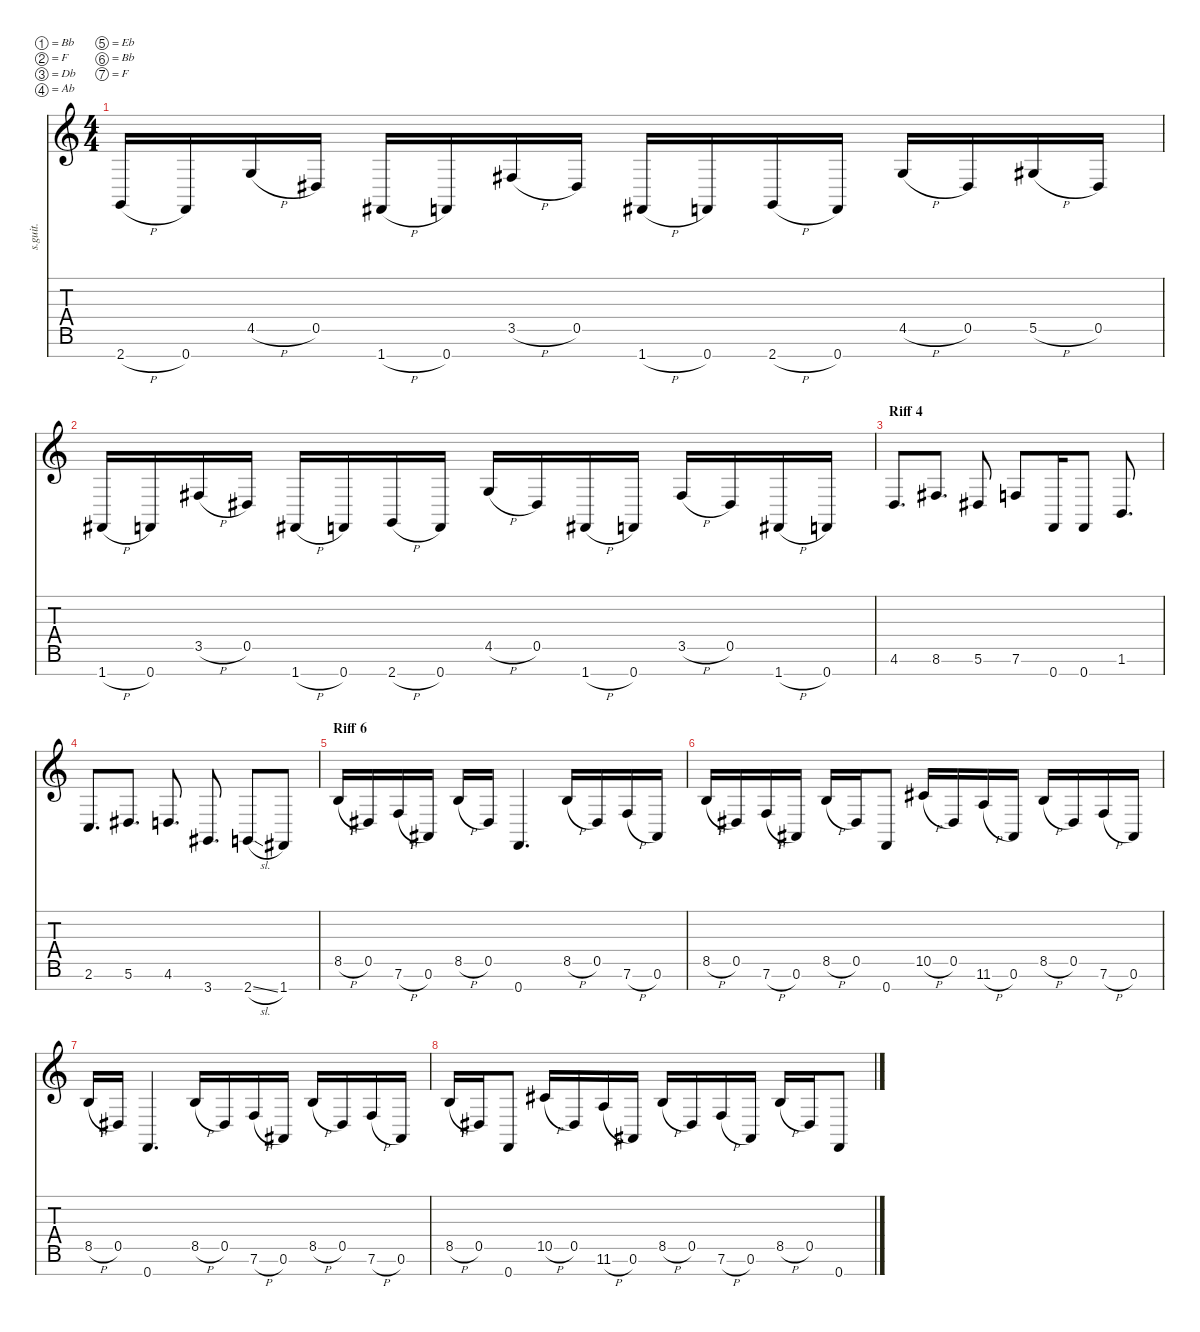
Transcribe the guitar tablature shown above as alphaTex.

\defaultSystemsLayout 4
\hideDynamics
\bracketExtendMode nobrackets
\track ("Rhythm" "s.guit.") {instrument distortionguitar}
\staff {score tabs}
\tuning (Bb3 F3 Db3 Ab2 Eb2 Bb1 F1)
\ts (4 4)
\tempo (133 hide)
\clef g2
\ks c
2.7{h}.16{lyrics (0 "") lyrics (1 "") lyrics (2 "") lyrics (3 "") lyrics (4 "") dy f} 0.7.16{lyrics (0 "") lyrics (1 "") lyrics (2 "") lyrics (3 "") lyrics (4 "")} 4.5{h}.16{lyrics (0 "") lyrics (1 "") lyrics (2 "") lyrics (3 "") lyrics (4 "")} 0.5{acc #}.16{lyrics (0 "") lyrics (1 "") lyrics (2 "") lyrics (3 "") lyrics (4 "")} 1.7{h acc #}.16{lyrics (0 "") lyrics (1 "") lyrics (2 "") lyrics (3 "") lyrics (4 "")} 0.7.16{lyrics (0 "") lyrics (1 "") lyrics (2 "") lyrics (3 "") lyrics (4 "")} 3.5{h acc #}.16{lyrics (0 "") lyrics (1 "") lyrics (2 "") lyrics (3 "") lyrics (4 "")} 0.5{acc #}.16{lyrics (0 "") lyrics (1 "") lyrics (2 "") lyrics (3 "") lyrics (4 "")} 1.7{h acc #}.16{lyrics (0 "") lyrics (1 "") lyrics (2 "") lyrics (3 "") lyrics (4 "")} 0.7.16{lyrics (0 "") lyrics (1 "") lyrics (2 "") lyrics (3 "") lyrics (4 "")} 2.7{h}.16{lyrics (0 "") lyrics (1 "") lyrics (2 "") lyrics (3 "") lyrics (4 "")} 0.7.16{lyrics (0 "") lyrics (1 "") lyrics (2 "") lyrics (3 "") lyrics (4 "")} 4.5{h}.16{lyrics (0 "") lyrics (1 "") lyrics (2 "") lyrics (3 "") lyrics (4 "")} 0.5{acc #}.16{lyrics (0 "") lyrics (1 "") lyrics (2 "") lyrics (3 "") lyrics (4 "")} 5.5{h acc #}.16{lyrics (0 "") lyrics (1 "") lyrics (2 "") lyrics (3 "") lyrics (4 "")} 0.5{acc #}.16{lyrics (0 "") lyrics (1 "") lyrics (2 "") lyrics (3 "") lyrics (4 "")} |
1.7{h acc #}.16{lyrics (0 "") lyrics (1 "") lyrics (2 "") lyrics (3 "") lyrics (4 "")} 0.7.16{lyrics (0 "") lyrics (1 "") lyrics (2 "") lyrics (3 "") lyrics (4 "")} 3.5{h acc #}.16{lyrics (0 "") lyrics (1 "") lyrics (2 "") lyrics (3 "") lyrics (4 "")} 0.5{acc #}.16{lyrics (0 "") lyrics (1 "") lyrics (2 "") lyrics (3 "") lyrics (4 "")} 1.7{h acc #}.16{lyrics (0 "") lyrics (1 "") lyrics (2 "") lyrics (3 "") lyrics (4 "")} 0.7.16{lyrics (0 "") lyrics (1 "") lyrics (2 "") lyrics (3 "") lyrics (4 "")} 2.7{h}.16{lyrics (0 "") lyrics (1 "") lyrics (2 "") lyrics (3 "") lyrics (4 "")} 0.7.16{lyrics (0 "") lyrics (1 "") lyrics (2 "") lyrics (3 "") lyrics (4 "")} 4.5{h}.16{lyrics (0 "") lyrics (1 "") lyrics (2 "") lyrics (3 "") lyrics (4 "")} 0.5{acc #}.16{lyrics (0 "") lyrics (1 "") lyrics (2 "") lyrics (3 "") lyrics (4 "")} 1.7{h acc #}.16{lyrics (0 "") lyrics (1 "") lyrics (2 "") lyrics (3 "") lyrics (4 "")} 0.7.16{lyrics (0 "") lyrics (1 "") lyrics (2 "") lyrics (3 "") lyrics (4 "")} 3.5{h acc #}.16{lyrics (0 "") lyrics (1 "") lyrics (2 "") lyrics (3 "") lyrics (4 "")} 0.5{acc #}.16{lyrics (0 "") lyrics (1 "") lyrics (2 "") lyrics (3 "") lyrics (4 "")} 1.7{h acc #}.16{lyrics (0 "") lyrics (1 "") lyrics (2 "") lyrics (3 "") lyrics (4 "")} 0.7.16{lyrics (0 "") lyrics (1 "") lyrics (2 "") lyrics (3 "") lyrics (4 "")} |
\section ("" "Riff 4")
4.6.8{d lyrics (0 "") lyrics (1 "") lyrics (2 "") lyrics (3 "") lyrics (4 "")} 8.6{acc #}.8{d lyrics (0 "") lyrics (1 "") lyrics (2 "") lyrics (3 "") lyrics (4 "")} 5.6{acc #}.8{lyrics (0 "") lyrics (1 "") lyrics (2 "") lyrics (3 "") lyrics (4 "")} 7.6.8{lyrics (0 "") lyrics (1 "") lyrics (2 "") lyrics (3 "") lyrics (4 "")} 0.7.16{lyrics (0 "") lyrics (1 "") lyrics (2 "") lyrics (3 "") lyrics (4 "")} 0.7.8{lyrics (0 "") lyrics (1 "") lyrics (2 "") lyrics (3 "") lyrics (4 "")} 1.6.8{d lyrics (0 "") lyrics (1 "") lyrics (2 "") lyrics (3 "") lyrics (4 "")} |
2.6.8{d lyrics (0 "") lyrics (1 "") lyrics (2 "") lyrics (3 "") lyrics (4 "")} 5.6{acc #}.8{d lyrics (0 "") lyrics (1 "") lyrics (2 "") lyrics (3 "") lyrics (4 "")} 4.6.8{d lyrics (0 "") lyrics (1 "") lyrics (2 "") lyrics (3 "") lyrics (4 "")} 3.7{acc #}.8{d lyrics (0 "") lyrics (1 "") lyrics (2 "") lyrics (3 "") lyrics (4 "")} 2.7{sl}.8{lyrics (0 "") lyrics (1 "") lyrics (2 "") lyrics (3 "") lyrics (4 "")} 1.7{acc #}.8{lyrics (0 "") lyrics (1 "") lyrics (2 "") lyrics (3 "") lyrics (4 "")} |
\section ("" "Riff 6")
8.5{h}.16{lyrics (0 "") lyrics (1 "") lyrics (2 "") lyrics (3 "") lyrics (4 "")} 0.5{acc #}.16{lyrics (0 "") lyrics (1 "") lyrics (2 "") lyrics (3 "") lyrics (4 "")} 7.6{h}.16{lyrics (0 "") lyrics (1 "") lyrics (2 "") lyrics (3 "") lyrics (4 "")} 0.6{acc #}.16{lyrics (0 "") lyrics (1 "") lyrics (2 "") lyrics (3 "") lyrics (4 "")} 8.5{h}.16{lyrics (0 "") lyrics (1 "") lyrics (2 "") lyrics (3 "") lyrics (4 "")} 0.5{acc #}.16{lyrics (0 "") lyrics (1 "") lyrics (2 "") lyrics (3 "") lyrics (4 "")} 0.7.4{d lyrics (0 "") lyrics (1 "") lyrics (2 "") lyrics (3 "") lyrics (4 "")} 8.5{h}.16{lyrics (0 "") lyrics (1 "") lyrics (2 "") lyrics (3 "") lyrics (4 "")} 0.5{acc #}.16{lyrics (0 "") lyrics (1 "") lyrics (2 "") lyrics (3 "") lyrics (4 "")} 7.6{h}.16{lyrics (0 "") lyrics (1 "") lyrics (2 "") lyrics (3 "") lyrics (4 "")} 0.6{acc #}.16{lyrics (0 "") lyrics (1 "") lyrics (2 "") lyrics (3 "") lyrics (4 "")} |
8.5{h}.16{lyrics (0 "") lyrics (1 "") lyrics (2 "") lyrics (3 "") lyrics (4 "")} 0.5{acc #}.16{lyrics (0 "") lyrics (1 "") lyrics (2 "") lyrics (3 "") lyrics (4 "")} 7.6{h}.16{lyrics (0 "") lyrics (1 "") lyrics (2 "") lyrics (3 "") lyrics (4 "")} 0.6{acc #}.16{lyrics (0 "") lyrics (1 "") lyrics (2 "") lyrics (3 "") lyrics (4 "")} 8.5{h}.16{lyrics (0 "") lyrics (1 "") lyrics (2 "") lyrics (3 "") lyrics (4 "")} 0.5{acc #}.16{lyrics (0 "") lyrics (1 "") lyrics (2 "") lyrics (3 "") lyrics (4 "")} 0.7.8{lyrics (0 "") lyrics (1 "") lyrics (2 "") lyrics (3 "") lyrics (4 "")} 10.5{h acc #}.16{lyrics (0 "") lyrics (1 "") lyrics (2 "") lyrics (3 "") lyrics (4 "")} 0.5{acc #}.16{lyrics (0 "") lyrics (1 "") lyrics (2 "") lyrics (3 "") lyrics (4 "")} 11.6{h}.16{lyrics (0 "") lyrics (1 "") lyrics (2 "") lyrics (3 "") lyrics (4 "")} 0.6{acc #}.16{lyrics (0 "") lyrics (1 "") lyrics (2 "") lyrics (3 "") lyrics (4 "")} 8.5{h}.16{lyrics (0 "") lyrics (1 "") lyrics (2 "") lyrics (3 "") lyrics (4 "")} 0.5{acc #}.16{lyrics (0 "") lyrics (1 "") lyrics (2 "") lyrics (3 "") lyrics (4 "")} 7.6{h}.16{lyrics (0 "") lyrics (1 "") lyrics (2 "") lyrics (3 "") lyrics (4 "")} 0.6{acc #}.16{lyrics (0 "") lyrics (1 "") lyrics (2 "") lyrics (3 "") lyrics (4 "")} |
8.5{h}.16{lyrics (0 "") lyrics (1 "") lyrics (2 "") lyrics (3 "") lyrics (4 "")} 0.5{acc #}.16{lyrics (0 "") lyrics (1 "") lyrics (2 "") lyrics (3 "") lyrics (4 "")} 0.7.4{d lyrics (0 "") lyrics (1 "") lyrics (2 "") lyrics (3 "") lyrics (4 "")} 8.5{h}.16{lyrics (0 "") lyrics (1 "") lyrics (2 "") lyrics (3 "") lyrics (4 "")} 0.5{acc #}.16{lyrics (0 "") lyrics (1 "") lyrics (2 "") lyrics (3 "") lyrics (4 "")} 7.6{h}.16{lyrics (0 "") lyrics (1 "") lyrics (2 "") lyrics (3 "") lyrics (4 "")} 0.6{acc #}.16{lyrics (0 "") lyrics (1 "") lyrics (2 "") lyrics (3 "") lyrics (4 "")} 8.5{h}.16{lyrics (0 "") lyrics (1 "") lyrics (2 "") lyrics (3 "") lyrics (4 "")} 0.5{acc #}.16{lyrics (0 "") lyrics (1 "") lyrics (2 "") lyrics (3 "") lyrics (4 "")} 7.6{h}.16{lyrics (0 "") lyrics (1 "") lyrics (2 "") lyrics (3 "") lyrics (4 "")} 0.6{acc #}.16{lyrics (0 "") lyrics (1 "") lyrics (2 "") lyrics (3 "") lyrics (4 "")} |
8.5{h}.16{lyrics (0 "") lyrics (1 "") lyrics (2 "") lyrics (3 "") lyrics (4 "")} 0.5{acc #}.16{lyrics (0 "") lyrics (1 "") lyrics (2 "") lyrics (3 "") lyrics (4 "")} 0.7.8{lyrics (0 "") lyrics (1 "") lyrics (2 "") lyrics (3 "") lyrics (4 "")} 10.5{h acc #}.16{lyrics (0 "") lyrics (1 "") lyrics (2 "") lyrics (3 "") lyrics (4 "")} 0.5{acc #}.16{lyrics (0 "") lyrics (1 "") lyrics (2 "") lyrics (3 "") lyrics (4 "")} 11.6{h}.16{lyrics (0 "") lyrics (1 "") lyrics (2 "") lyrics (3 "") lyrics (4 "")} 0.6{acc #}.16{lyrics (0 "") lyrics (1 "") lyrics (2 "") lyrics (3 "") lyrics (4 "")} 8.5{h}.16{lyrics (0 "") lyrics (1 "") lyrics (2 "") lyrics (3 "") lyrics (4 "")} 0.5{acc #}.16{lyrics (0 "") lyrics (1 "") lyrics (2 "") lyrics (3 "") lyrics (4 "")} 7.6{h}.16{lyrics (0 "") lyrics (1 "") lyrics (2 "") lyrics (3 "") lyrics (4 "")} 0.6{acc #}.16{lyrics (0 "") lyrics (1 "") lyrics (2 "") lyrics (3 "") lyrics (4 "")} 8.5{h}.16{lyrics (0 "") lyrics (1 "") lyrics (2 "") lyrics (3 "") lyrics (4 "")} 0.5{acc #}.16{lyrics (0 "") lyrics (1 "") lyrics (2 "") lyrics (3 "") lyrics (4 "")} 0.7.8{lyrics (0 "") lyrics (1 "") lyrics (2 "") lyrics (3 "") lyrics (4 "")}
